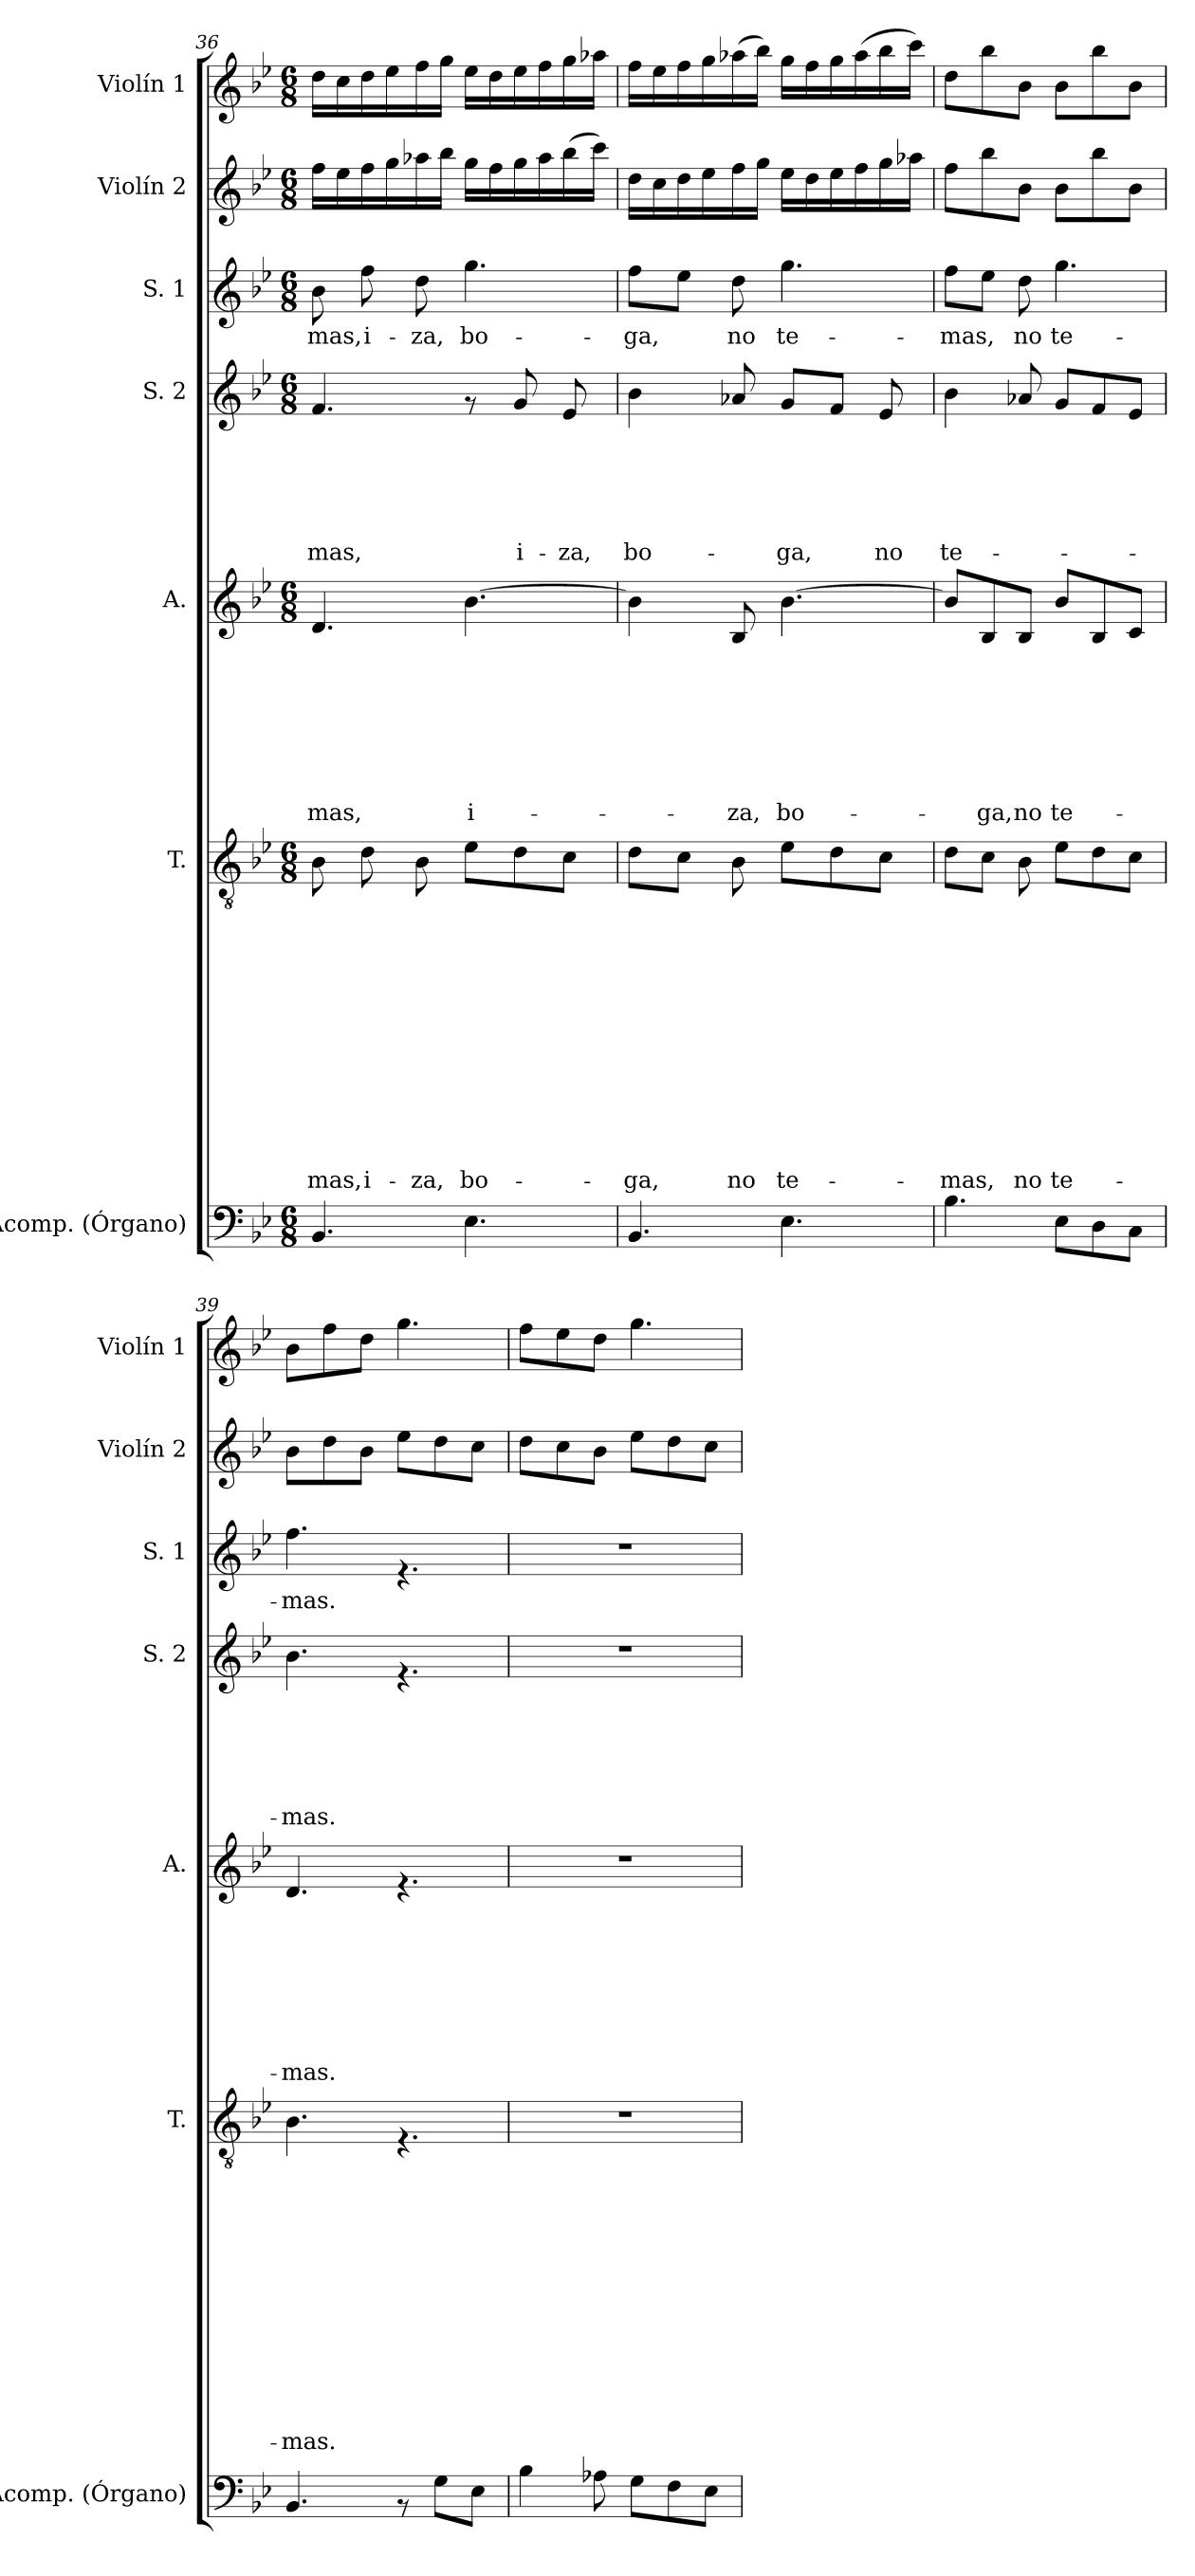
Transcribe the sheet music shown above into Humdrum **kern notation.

**kern	**kern	**text	**text	**text	**text	**text	**text	**text	**text	**text	**text	**text	**text	**text	**kern	**text	**text	**text	**text	**text	**text	**text	**text	**kern	**text	**text	**text	**text	**text	**text	**kern	**text	**kern	**kern
*part7	*part6	*part6	*part6	*part6	*part6	*part6	*part6	*part6	*part6	*part6	*part6	*part6	*part6	*part6	*part5	*part5	*part5	*part5	*part5	*part5	*part5	*part5	*part5	*part4	*part4	*part4	*part4	*part4	*part4	*part4	*part3	*part3	*part2	*part1
*staff7	*staff6	*staff6	*staff6	*staff6	*staff6	*staff6	*staff6	*staff6	*staff6	*staff6	*staff6	*staff6	*staff6	*staff6	*staff5	*staff5	*staff5	*staff5	*staff5	*staff5	*staff5	*staff5	*staff5	*staff4	*staff4	*staff4	*staff4	*staff4	*staff4	*staff4	*staff3	*staff3	*staff2	*staff1
*I"Acomp. (Órgano)	*I"T.	*	*	*	*	*	*	*	*	*	*	*	*	*	*I"A.	*	*	*	*	*	*	*	*	*I"S. 2	*	*	*	*	*	*	*I"S. 1	*	*I"Violín 2	*I"Violín 1
*I'Acomp. (Órgano)	*I'T.	*	*	*	*	*	*	*	*	*	*	*	*	*	*I'A.	*	*	*	*	*	*	*	*	*I'S. 2	*	*	*	*	*	*	*I'S. 1	*	*I'Violín 2	*I'Violín 1
*clefF4	*clefGv2	*	*	*	*	*	*	*	*	*	*	*	*	*	*clefG2	*	*	*	*	*	*	*	*	*clefG2	*	*	*	*	*	*	*clefG2	*	*clefG2	*clefG2
*k[b-e-]	*k[b-e-]	*	*	*	*	*	*	*	*	*	*	*	*	*	*k[b-e-]	*	*	*	*	*	*	*	*	*k[b-e-]	*	*	*	*	*	*	*k[b-e-]	*	*k[b-e-]	*k[b-e-]
*B-:	*B-:	*	*	*	*	*	*	*	*	*	*	*	*	*	*B-:	*	*	*	*	*	*	*	*	*B-:	*	*	*	*	*	*	*B-:	*	*B-:	*B-:
*M6/8	*M6/8	*	*	*	*	*	*	*	*	*	*	*	*	*	*M6/8	*	*	*	*	*	*	*	*	*M6/8	*	*	*	*	*	*	*M6/8	*	*M6/8	*M6/8
=36	=36	=36	=36	=36	=36	=36	=36	=36	=36	=36	=36	=36	=36	=36	=36	=36	=36	=36	=36	=36	=36	=36	=36	=36	=36	=36	=36	=36	=36	=36	=36	=36	=36	=36
!	!	!	!	!	!	!	!	!	!	!	!	!	!	!LO:LY:b	!	!	!	!	!	!	!	!	!LO:LY:b	!	!	!	!	!	!	!LO:LY:b	!	!LO:LY:b	!	!
4.BB-/	8B-\	.	.	.	.	.	.	.	.	.	.	.	.	-mas,	4.d/	.	.	.	.	.	.	.	-mas,	4.f/	.	.	.	.	.	-mas,	8b-\	-mas,	16ff\LL	16dd\LL
.	.	.	.	.	.	.	.	.	.	.	.	.	.	.	.	.	.	.	.	.	.	.	.	.	.	.	.	.	.	.	.	.	16ee-\	16cc\
!	!	!	!	!	!	!	!	!	!	!	!	!	!	!LO:LY:b	!	!	!	!	!	!	!	!	!	!	!	!	!	!	!	!	!	!LO:LY:b	!	!
.	8d\	.	.	.	.	.	.	.	.	.	.	.	.	i-	.	.	.	.	.	.	.	.	.	.	.	.	.	.	.	.	8ff\	i-	16ff\	16dd\
.	.	.	.	.	.	.	.	.	.	.	.	.	.	.	.	.	.	.	.	.	.	.	.	.	.	.	.	.	.	.	.	.	16gg\	16ee-\
!	!	!	!	!	!	!	!	!	!	!	!	!	!	!LO:LY:b	!	!	!	!	!	!	!	!	!	!	!	!	!	!	!	!	!	!LO:LY:b	!	!
.	8B-\	.	.	.	.	.	.	.	.	.	.	.	.	-za,	.	.	.	.	.	.	.	.	.	.	.	.	.	.	.	.	8dd\	-za,	16aa-X\	16ff\
.	.	.	.	.	.	.	.	.	.	.	.	.	.	.	.	.	.	.	.	.	.	.	.	.	.	.	.	.	.	.	.	.	16bb-\JJ	16gg\JJ
!	!	!	!	!	!	!	!	!	!	!	!	!	!	!LO:LY:b	!	!	!	!	!	!	!	!	!LO:LY:b	!	!	!	!	!	!	!	!	!LO:LY:b	!	!
4.E-\	8e-\L	.	.	.	.	.	.	.	.	.	.	.	.	bo-	[<4.b-\	.	.	.	.	.	.	.	i-	8rf	.	.	.	.	.	.	4.gg\	bo-	16gg\LL	16ee-\LL
.	.	.	.	.	.	.	.	.	.	.	.	.	.	.	.	.	.	.	.	.	.	.	.	.	.	.	.	.	.	.	.	.	16ff\	16dd\
!	!	!	!	!	!	!	!	!	!	!	!	!	!	!	!	!	!	!	!	!	!	!	!	!	!	!	!	!	!	!LO:LY:b	!	!	!	!
.	8d\	.	.	.	.	.	.	.	.	.	.	.	.	.	.	.	.	.	.	.	.	.	.	8g/	.	.	.	.	.	i-	.	.	16gg\	16ee-\
.	.	.	.	.	.	.	.	.	.	.	.	.	.	.	.	.	.	.	.	.	.	.	.	.	.	.	.	.	.	.	.	.	16aa-\	16ff\
!	!	!	!	!	!	!	!	!	!	!	!	!	!	!	!	!	!	!	!	!	!	!	!	!	!	!	!	!	!	!LO:LY:b	!	!	!	!
.	8c\J	.	.	.	.	.	.	.	.	.	.	.	.	.	.	.	.	.	.	.	.	.	.	8e-/	.	.	.	.	.	-za,	.	.	(<16bb-\	16gg\
.	.	.	.	.	.	.	.	.	.	.	.	.	.	.	.	.	.	.	.	.	.	.	.	.	.	.	.	.	.	.	.	.	16ccc\JJ)	16aa-X\JJ
!!LO:PB:g=z
=37	=37	=37	=37	=37	=37	=37	=37	=37	=37	=37	=37	=37	=37	=37	=37	=37	=37	=37	=37	=37	=37	=37	=37	=37	=37	=37	=37	=37	=37	=37	=37	=37	=37	=37
!	!	!	!	!	!	!	!	!	!	!	!	!	!	!LO:LY:b	!	!	!	!	!	!	!	!	!	!	!	!	!	!	!	!LO:LY:b	!	!LO:LY:b	!	!
4.BB-/	8d\L	.	.	.	.	.	.	.	.	.	.	.	.	-ga,	4b-\]	.	.	.	.	.	.	.	.	4b-\	.	.	.	.	.	bo-	8ff\L	-ga,	16dd\LL	16ff\LL
.	.	.	.	.	.	.	.	.	.	.	.	.	.	.	.	.	.	.	.	.	.	.	.	.	.	.	.	.	.	.	.	.	16cc\	16ee-\
.	8c\J	.	.	.	.	.	.	.	.	.	.	.	.	.	.	.	.	.	.	.	.	.	.	.	.	.	.	.	.	.	8ee-\J	.	16dd\	16ff\
.	.	.	.	.	.	.	.	.	.	.	.	.	.	.	.	.	.	.	.	.	.	.	.	.	.	.	.	.	.	.	.	.	16ee-\	16gg\
!	!	!	!	!	!	!	!	!	!	!	!	!	!	!LO:LY:b	!	!	!	!	!	!	!	!	!LO:LY:b	!	!	!	!	!	!	!	!	!LO:LY:b	!	!
.	8B-\	.	.	.	.	.	.	.	.	.	.	.	.	no	8B-/	.	.	.	.	.	.	.	-za,	8a-X/	.	.	.	.	.	.	8dd\	no	16ff\	(>16aa-X\
.	.	.	.	.	.	.	.	.	.	.	.	.	.	.	.	.	.	.	.	.	.	.	.	.	.	.	.	.	.	.	.	.	16gg\JJ	16bb-\JJ)
!	!	!	!	!	!	!	!	!	!	!	!	!	!	!LO:LY:b	!	!	!	!	!	!	!	!	!LO:LY:b	!	!	!	!	!	!	!LO:LY:b	!	!LO:LY:b	!	!
4.E-\	8e-\L	.	.	.	.	.	.	.	.	.	.	.	.	te-	[>4.b-\	.	.	.	.	.	.	.	bo-	8g/L	.	.	.	.	.	-ga,	4.gg\	te-	16ee-\LL	16gg\LL
.	.	.	.	.	.	.	.	.	.	.	.	.	.	.	.	.	.	.	.	.	.	.	.	.	.	.	.	.	.	.	.	.	16dd\	16ff\
.	8d\	.	.	.	.	.	.	.	.	.	.	.	.	.	.	.	.	.	.	.	.	.	.	8f/J	.	.	.	.	.	.	.	.	16ee-\	16gg\
.	.	.	.	.	.	.	.	.	.	.	.	.	.	.	.	.	.	.	.	.	.	.	.	.	.	.	.	.	.	.	.	.	16ff\	(>16aa-\
!	!	!	!	!	!	!	!	!	!	!	!	!	!	!	!	!	!	!	!	!	!	!	!	!	!	!	!	!	!	!LO:LY:b	!	!	!	!
.	8c\J	.	.	.	.	.	.	.	.	.	.	.	.	.	.	.	.	.	.	.	.	.	.	8e-/	.	.	.	.	.	no	.	.	16gg\	16bb-\
.	.	.	.	.	.	.	.	.	.	.	.	.	.	.	.	.	.	.	.	.	.	.	.	.	.	.	.	.	.	.	.	.	16aa-X\JJ	16ccc\JJ)
=38	=38	=38	=38	=38	=38	=38	=38	=38	=38	=38	=38	=38	=38	=38	=38	=38	=38	=38	=38	=38	=38	=38	=38	=38	=38	=38	=38	=38	=38	=38	=38	=38	=38	=38
!	!	!	!	!	!	!	!	!	!	!	!	!	!	!LO:LY:b	!	!	!	!	!	!	!	!	!	!	!	!	!	!	!	!LO:LY:b	!	!LO:LY:b	!	!
4.B-\	8d\L	.	.	.	.	.	.	.	.	.	.	.	.	-mas,	8b-/L]	.	.	.	.	.	.	.	.	4b-\	.	.	.	.	.	te-	8ff\L	-mas,	8ff\L	8dd\L
!	!	!	!	!	!	!	!	!	!	!	!	!	!	!	!	!	!	!	!	!	!	!	!LO:LY:b	!	!	!	!	!	!	!	!	!	!	!
.	8c\J	.	.	.	.	.	.	.	.	.	.	.	.	.	8B-/	.	.	.	.	.	.	.	-ga,	.	.	.	.	.	.	.	8ee-\J	.	8bb-\	8bb-\
!	!	!	!	!	!	!	!	!	!	!	!	!	!	!LO:LY:b	!	!	!	!	!	!	!	!	!LO:LY:b	!	!	!	!	!	!	!	!	!LO:LY:b	!	!
.	8B-\	.	.	.	.	.	.	.	.	.	.	.	.	no	8B-/J	.	.	.	.	.	.	.	no	8a-X/	.	.	.	.	.	.	8dd\	no	8b-\J	8b-\J
!	!	!	!	!	!	!	!	!	!	!	!	!	!	!LO:LY:b	!	!	!	!	!	!	!	!	!LO:LY:b	!	!	!	!	!	!	!	!	!LO:LY:b	!	!
8E-\L	8e-\L	.	.	.	.	.	.	.	.	.	.	.	.	te-	8b-/L	.	.	.	.	.	.	.	te-	8g/L	.	.	.	.	.	.	4.gg\	te-	8b-\L	8b-\L
8D\	8d\	.	.	.	.	.	.	.	.	.	.	.	.	.	8B-/	.	.	.	.	.	.	.	.	8f/	.	.	.	.	.	.	.	.	8bb-\	8bb-\
8C\J	8c\J	.	.	.	.	.	.	.	.	.	.	.	.	.	8c/J	.	.	.	.	.	.	.	.	8e-/J	.	.	.	.	.	.	.	.	8b-\J	8b-\J
=39	=39	=39	=39	=39	=39	=39	=39	=39	=39	=39	=39	=39	=39	=39	=39	=39	=39	=39	=39	=39	=39	=39	=39	=39	=39	=39	=39	=39	=39	=39	=39	=39	=39	=39
!	!	!	!	!	!	!	!	!	!	!	!	!	!	!LO:LY:b	!	!	!	!	!	!	!	!	!LO:LY:b	!	!	!	!	!	!	!LO:LY:b	!	!LO:LY:b	!	!
4.BB-/	4.B-\	.	.	.	.	.	.	.	.	.	.	.	.	-mas.	4.d/	.	.	.	.	.	.	.	-mas.	4.b-\	.	.	.	.	.	-mas.	4.ff\	-mas.	8b-\L	8b-\L
.	.	.	.	.	.	.	.	.	.	.	.	.	.	.	.	.	.	.	.	.	.	.	.	.	.	.	.	.	.	.	.	.	8dd\	8ff\
.	.	.	.	.	.	.	.	.	.	.	.	.	.	.	.	.	.	.	.	.	.	.	.	.	.	.	.	.	.	.	.	.	8b-\J	8dd\J
8rAA	4.rF	.	.	.	.	.	.	.	.	.	.	.	.	.	4.rf	.	.	.	.	.	.	.	.	4.rf	.	.	.	.	.	.	4.rf	.	8ee-\L	4.gg\
8G\L	.	.	.	.	.	.	.	.	.	.	.	.	.	.	.	.	.	.	.	.	.	.	.	.	.	.	.	.	.	.	.	.	8dd\	.
8E-\J	.	.	.	.	.	.	.	.	.	.	.	.	.	.	.	.	.	.	.	.	.	.	.	.	.	.	.	.	.	.	.	.	8cc\J	.
=40	=40	=40	=40	=40	=40	=40	=40	=40	=40	=40	=40	=40	=40	=40	=40	=40	=40	=40	=40	=40	=40	=40	=40	=40	=40	=40	=40	=40	=40	=40	=40	=40	=40	=40
4B-\	2.r	.	.	.	.	.	.	.	.	.	.	.	.	.	2.r	.	.	.	.	.	.	.	.	2.r	.	.	.	.	.	.	2.r	.	8dd\L	8ff\L
.	.	.	.	.	.	.	.	.	.	.	.	.	.	.	.	.	.	.	.	.	.	.	.	.	.	.	.	.	.	.	.	.	8cc\	8ee-\
8A-X\	.	.	.	.	.	.	.	.	.	.	.	.	.	.	.	.	.	.	.	.	.	.	.	.	.	.	.	.	.	.	.	.	8b-\J	8dd\J
8G\L	.	.	.	.	.	.	.	.	.	.	.	.	.	.	.	.	.	.	.	.	.	.	.	.	.	.	.	.	.	.	.	.	8ee-\L	4.gg\
8F\	.	.	.	.	.	.	.	.	.	.	.	.	.	.	.	.	.	.	.	.	.	.	.	.	.	.	.	.	.	.	.	.	8dd\	.
8E-\J	.	.	.	.	.	.	.	.	.	.	.	.	.	.	.	.	.	.	.	.	.	.	.	.	.	.	.	.	.	.	.	.	8cc\J	.
=	=	=	=	=	=	=	=	=	=	=	=	=	=	=	=	=	=	=	=	=	=	=	=	=	=	=	=	=	=	=	=	=	=	=
*-	*-	*-	*-	*-	*-	*-	*-	*-	*-	*-	*-	*-	*-	*-	*-	*-	*-	*-	*-	*-	*-	*-	*-	*-	*-	*-	*-	*-	*-	*-	*-	*-	*-	*-
